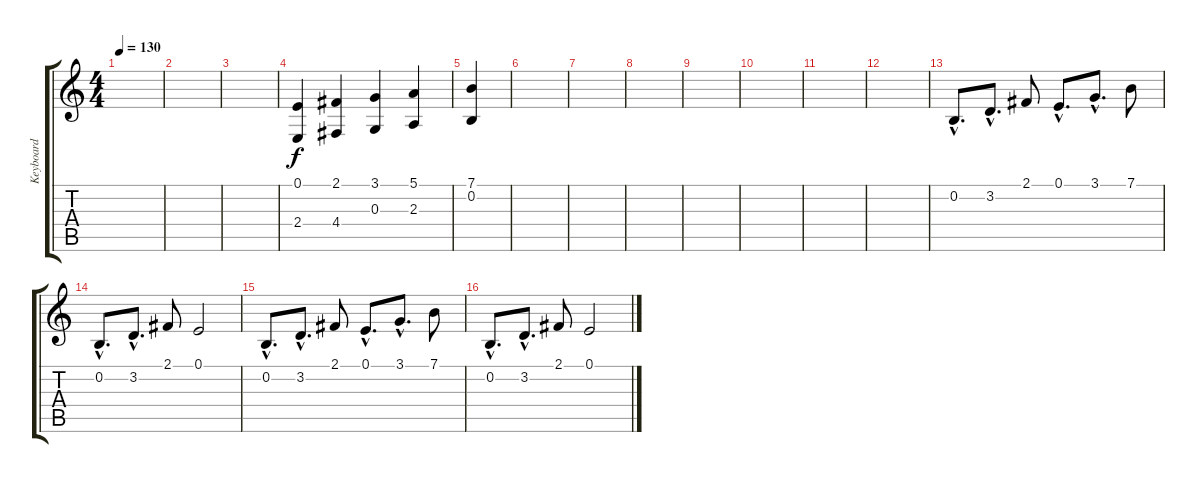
\track ("Keyboard" "Keyboard") {instrument harpsichord}
\staff {score tabs}
\tuning (E4 B3 G3 D3 A2 E2) {hide}
\ts (4 4)
\tempo 130
\clef g2
\ks c
|
|
|
(0.1 2.4).4 (2.1 4.4).4 (3.1 0.3).4 (5.1 2.3).4 |
(7.1 0.2).4 |
|
|
|
|
|
|
|
0.2{hac}.8{d} 3.2{hac}.8{d} 2.1.8 0.1{hac}.8{d} 3.1{hac}.8{d} 7.1.8 |
0.2{hac}.8{d} 3.2{hac}.8{d} 2.1.8 0.1.2 |
0.2{hac}.8{d} 3.2{hac}.8{d} 2.1.8 0.1{hac}.8{d} 3.1{hac}.8{d} 7.1.8 |
0.2{hac}.8{d} 3.2{hac}.8{d} 2.1.8 0.1.2
